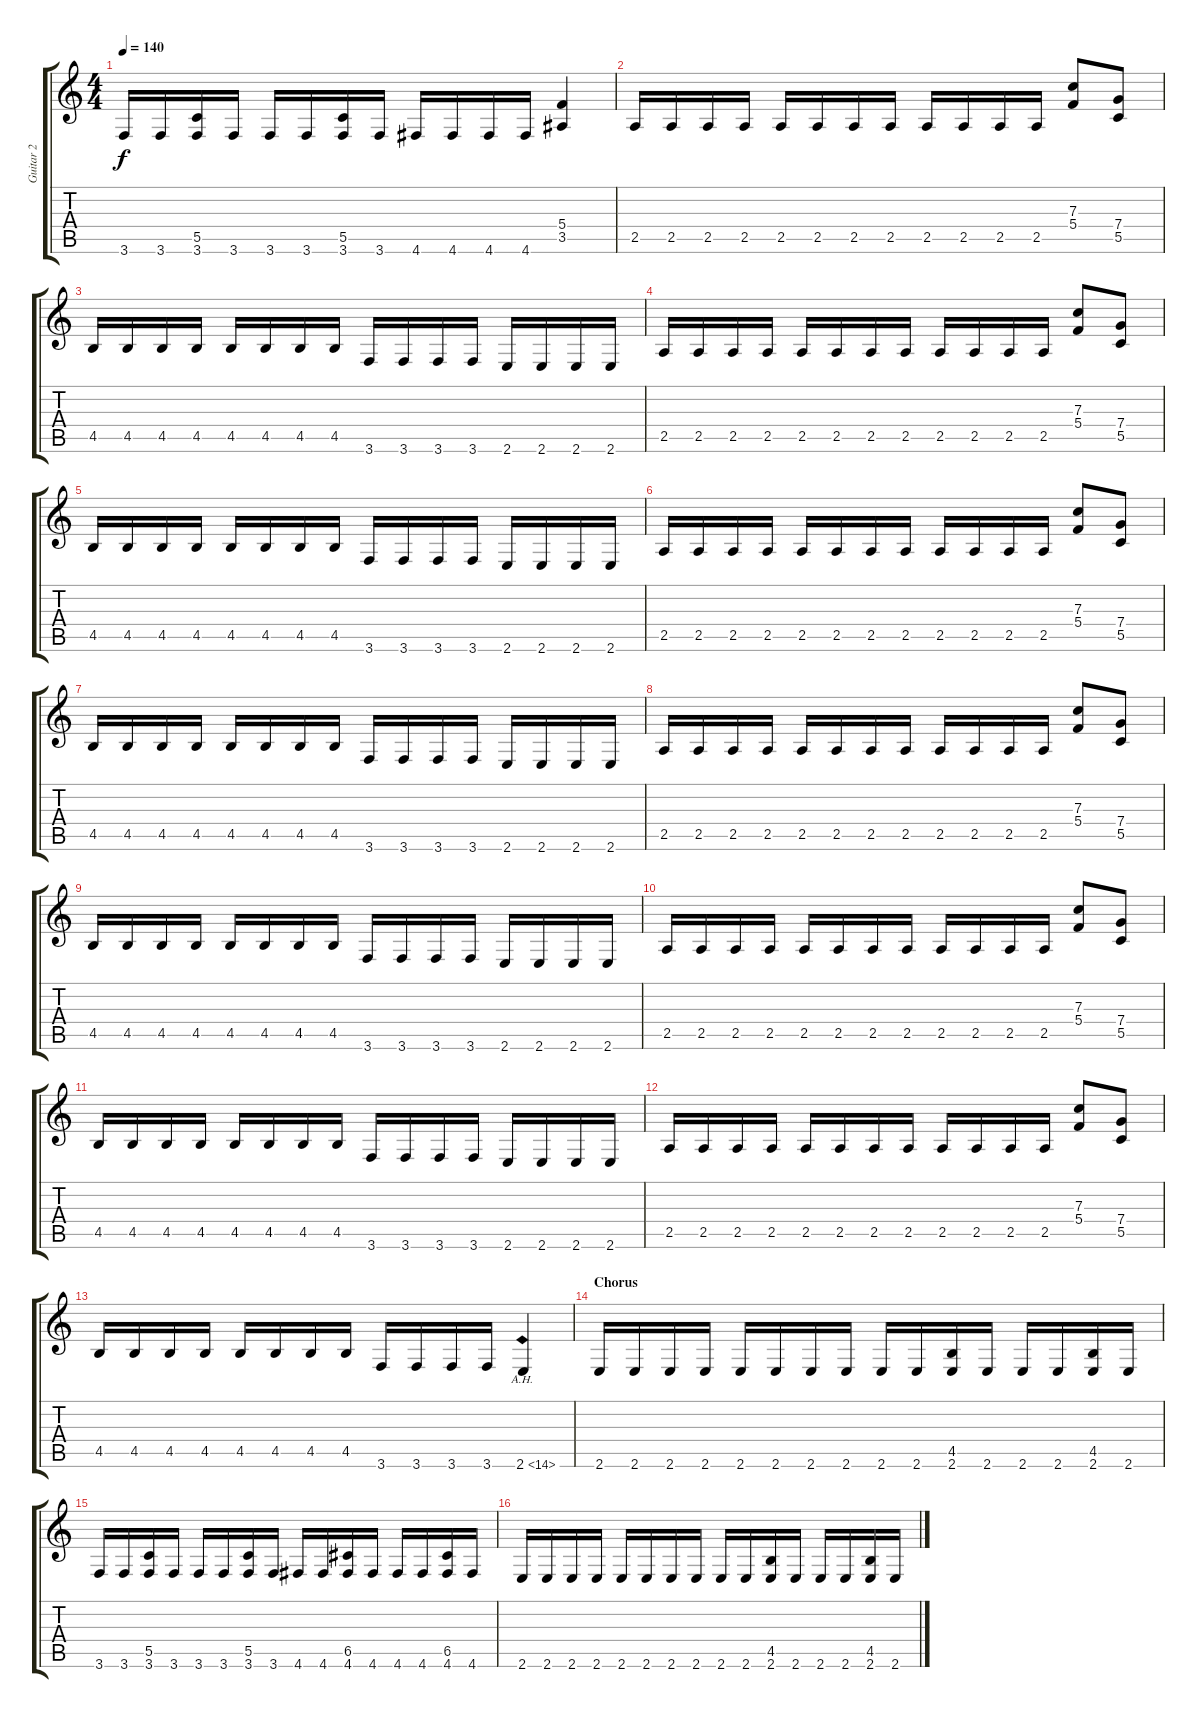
\track ("Guitar 2" "Guitar 2") {instrument distortionguitar}
\staff {score tabs}
\tuning (D4 A3 F3 C3 G2 D2) {hide}
\ts (4 4)
\tempo 140
\clef g2
\ks c
3.6.16{dy f} 3.6.16 (5.5 3.6).16 3.6.16 3.6.16 3.6.16 (5.5 3.6).16 3.6.16 4.6.16 4.6.16 4.6.16 4.6.16 (5.4 3.5).4 |
2.5.16 2.5.16 2.5.16 2.5.16 2.5.16 2.5.16 2.5.16 2.5.16 2.5.16 2.5.16 2.5.16 2.5.16 (7.3 5.4).8 (7.4 5.5).8 |
4.5.16 4.5.16 4.5.16 4.5.16 4.5.16 4.5.16 4.5.16 4.5.16 3.6.16 3.6.16 3.6.16 3.6.16 2.6.16 2.6.16 2.6.16 2.6.16 |
2.5.16 2.5.16 2.5.16 2.5.16 2.5.16 2.5.16 2.5.16 2.5.16 2.5.16 2.5.16 2.5.16 2.5.16 (7.3 5.4).8 (7.4 5.5).8 |
4.5.16 4.5.16 4.5.16 4.5.16 4.5.16 4.5.16 4.5.16 4.5.16 3.6.16 3.6.16 3.6.16 3.6.16 2.6.16 2.6.16 2.6.16 2.6.16 |
2.5.16 2.5.16 2.5.16 2.5.16 2.5.16 2.5.16 2.5.16 2.5.16 2.5.16 2.5.16 2.5.16 2.5.16 (7.3 5.4).8 (7.4 5.5).8 |
4.5.16 4.5.16 4.5.16 4.5.16 4.5.16 4.5.16 4.5.16 4.5.16 3.6.16 3.6.16 3.6.16 3.6.16 2.6.16 2.6.16 2.6.16 2.6.16 |
2.5.16 2.5.16 2.5.16 2.5.16 2.5.16 2.5.16 2.5.16 2.5.16 2.5.16 2.5.16 2.5.16 2.5.16 (7.3 5.4).8 (7.4 5.5).8 |
4.5.16 4.5.16 4.5.16 4.5.16 4.5.16 4.5.16 4.5.16 4.5.16 3.6.16 3.6.16 3.6.16 3.6.16 2.6.16 2.6.16 2.6.16 2.6.16 |
2.5.16 2.5.16 2.5.16 2.5.16 2.5.16 2.5.16 2.5.16 2.5.16 2.5.16 2.5.16 2.5.16 2.5.16 (7.3 5.4).8 (7.4 5.5).8 |
4.5.16 4.5.16 4.5.16 4.5.16 4.5.16 4.5.16 4.5.16 4.5.16 3.6.16 3.6.16 3.6.16 3.6.16 2.6.16 2.6.16 2.6.16 2.6.16 |
2.5.16 2.5.16 2.5.16 2.5.16 2.5.16 2.5.16 2.5.16 2.5.16 2.5.16 2.5.16 2.5.16 2.5.16 (7.3 5.4).8 (7.4 5.5).8 |
4.5.16 4.5.16 4.5.16 4.5.16 4.5.16 4.5.16 4.5.16 4.5.16 3.6.16 3.6.16 3.6.16 3.6.16 2.6{ah 12}.4 |
\section ("" "Chorus")
2.6.16 2.6.16 2.6.16 2.6.16 2.6.16 2.6.16 2.6.16 2.6.16 2.6.16 2.6.16 (4.5 2.6).16 2.6.16 2.6.16 2.6.16 (4.5 2.6).16 2.6.16 |
3.6.16 3.6.16 (5.5 3.6).16 3.6.16 3.6.16 3.6.16 (5.5 3.6).16 3.6.16 4.6.16 4.6.16 (6.5 4.6).16 4.6.16 4.6.16 4.6.16 (6.5 4.6).16 4.6.16 |
2.6.16 2.6.16 2.6.16 2.6.16 2.6.16 2.6.16 2.6.16 2.6.16 2.6.16 2.6.16 (4.5 2.6).16 2.6.16 2.6.16 2.6.16 (4.5 2.6).16 2.6.16
